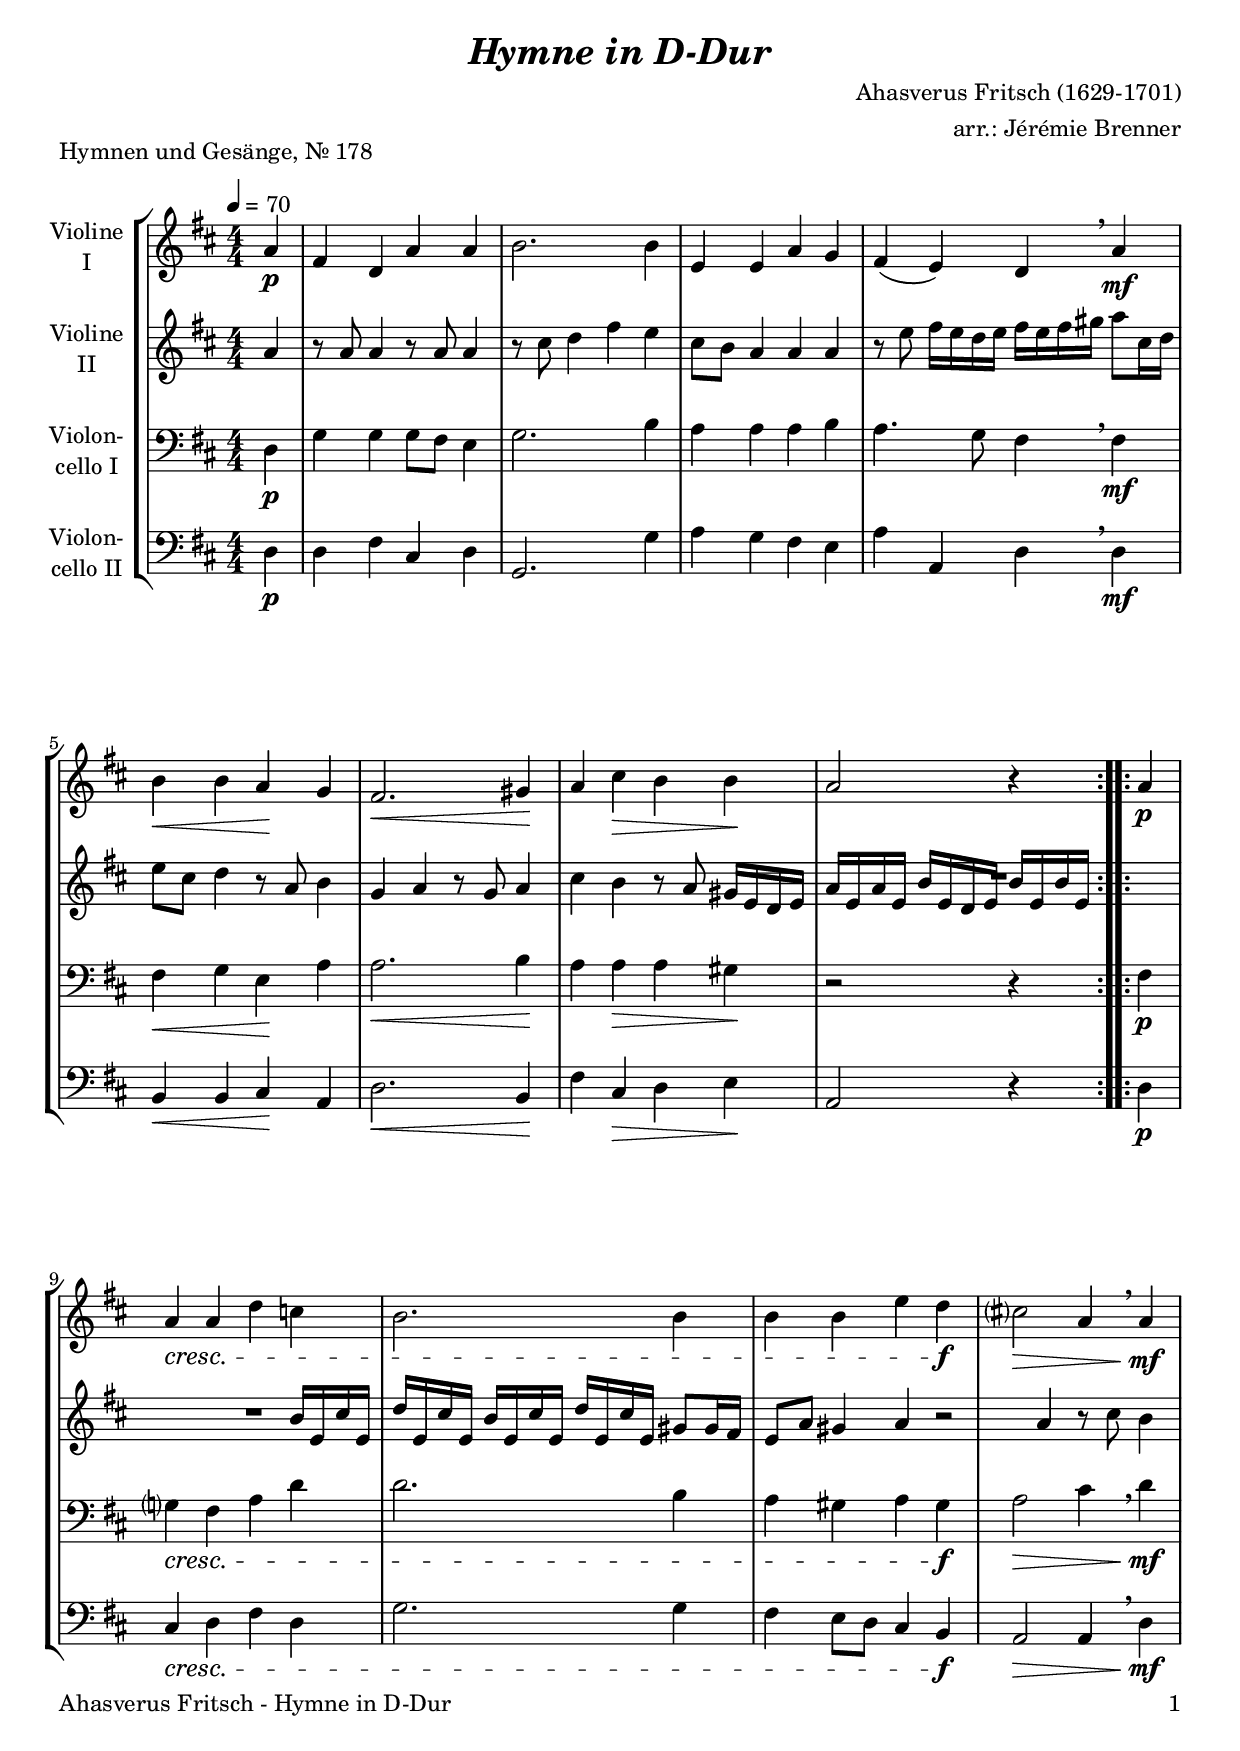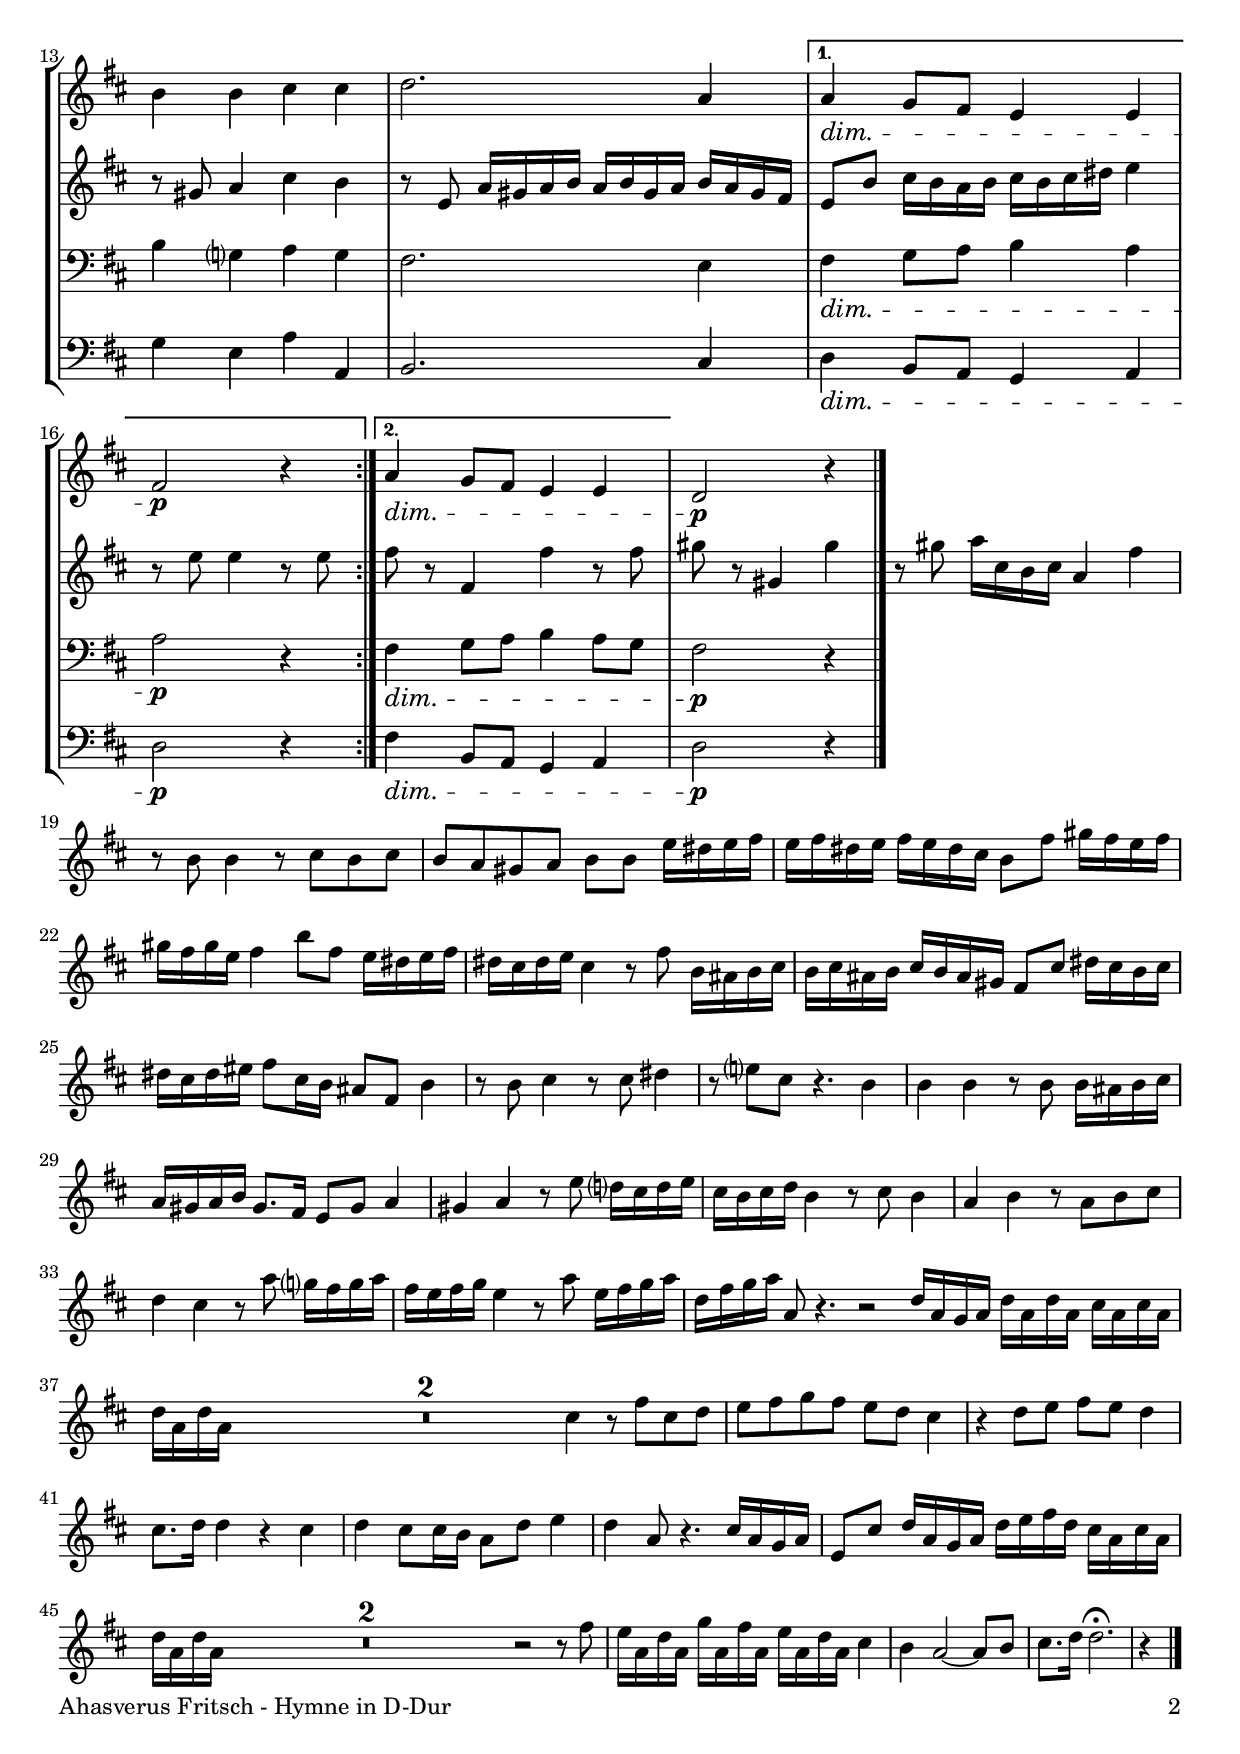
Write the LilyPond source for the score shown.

\version "2.24.1"
\include "deutsch.ly"

#(set-global-staff-size 20)

\header {
  title     = \markup \bold \italic "Hymne in D-Dur"
  composer  = "Ahasverus Fritsch (1629-1701)"
  arranger  = "arr.: Jérémie Brenner"
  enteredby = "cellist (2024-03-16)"
  piece     = "Hymnen und Gesänge, Nr. 178"
}

voiceconsts = {
  \key d \major
  \time 4/4
  \clef "treble"
  \numericTimeSignature
  \compressEmptyMeasures
  % Set default beaming for all staves
%  \set Timing.beamExceptions = #'()
%  \set Timing.baseMoment     = #(ly:make-moment 1 4)
%  \set Timing.beatStructure  = #'(1 1 1)
  \tempo 4=70
}

mist = "string ensemble 1"
mivl = "violin"
miba = "cello"
mipz = "pizzicato strings"

cos = \markup \italic "con sord."
lto = \mark \markup \box \italic "lento"
rit = \mark \markup \box \italic "rit."

va = \relative c'' {
  \voiceconsts

  \repeat volta 2 {
    \partial 4 a4\p
    fis d a' a
    h2. h4
    e, e a g

    fis( e) d \breathe a'\mf
    h\< h a\! g
    fis2.\< gis4\!
    a cis\> h h\!

    a2 r4
  }

  \repeat volta 2 {
    a\p
    a\cresc a d c
    h2. h4
    h h e d\f
    cis?2\> a4 \breathe a\!\mf
    h h cis cis
    d2. a4
  }
  \alternative {
    { a\dim g8 fis e4 e | fis2\p r4 }
    { a\dim g8 fis e4 e }
  }
  \partial 2. d2\p r4 \bar "|."
}

\include "v2.ily"
vc = \relative c {
  \voiceconsts
  \clef "bass"
  
  \repeat volta 2 {
    \partial 4 d4\p
    g g g8 fis e4
    g2. h4
    a a a h

    a4. g8 fis4 \breathe fis\mf
    fis\< g e\! a
    a2.\< h4\!
    a a\> a gis\!

    r2 r4
  }

  \repeat volta 2 {
    fis\p
    g?\cresc fis a d
    d2. h4
    a gis a gis\f

    a2\> cis4 \breathe d\!\mf
    h g? a g
    fis2. e4
  }
  \alternative {
    { fis\dim g8 a h4 a | a2\p r4 }
    { fis4\dim g8 a h4 a8 g }
  }
  \partial 2. fis2\p r4 \bar "|."
}

vd = \relative c {
  \voiceconsts
  \clef "bass"
  
  \repeat volta 2 {
    \partial 4 d4\p
    d fis cis d
    g,2. g'4
    a g fis e

    a a, d \breathe d\mf
    h\< h cis\! a
    d2.\< h4\!
    fis' cis\> d e\!

    a,2 r4
  }

  \repeat volta 2 {
    d\p
    cis\cresc d fis d
    g2. g4
    fis e8 d cis4 h\f

    a2\> a4 \breathe d\!\mf
    g e a a,
    h2. cis4
  }
  \alternative {
    { d\dim h8 a g4 a | d2\p r4 }
    { fis\dim h,8 a g4 a }
  }
  \partial 2. d2\p r4 \bar "|."
}


music = \new StaffGroup <<
      \new Staff {
	\set Staff.midiInstrument = \mivl
	\set Staff.instrumentName = \markup \center-column { "Violine" "I" }
	\transpose d d { \va }
      }

      \new Staff {
	\set Staff.midiInstrument = \mivl
	\set Staff.instrumentName = \markup \center-column { "Violine" "II" }
	\transpose d d { \vb }
      }

      \new Staff {
	\set Staff.midiInstrument = \miba
	\set Staff.instrumentName = \markup \center-column { "Violon-" "cello I" }
	\transpose d d { \vc }
      }

      \new Staff {
	\set Staff.midiInstrument = \miba
	\set Staff.instrumentName = \markup \center-column { "Violon-" "cello II" }
	\transpose d d { \vd }
      }
>>

\book {
   \paper {
    print-page-number = ##t
    print-first-page-number = ##t
    ragged-last-bottom = ##f
    oddHeaderMarkup = \markup \null
    evenHeaderMarkup = \markup \null
    oddFooterMarkup = \markup {
      \fill-line {
        \if \should-print-page-number
        "Ahasverus Fritsch - Hymne in D-Dur" \fromproperty #'page:page-number-string
      }
    }
    evenFooterMarkup = \oddFooterMarkup
  } \score {
    \music
    \layout {}
  }

  \score {
    \unfoldRepeats \music

    \midi {
      \context {
        \Score
      }
    }
  }
}